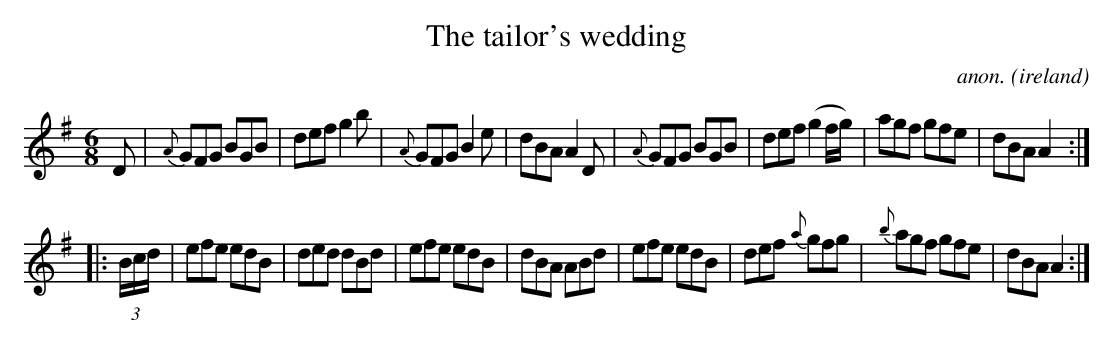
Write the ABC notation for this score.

X:1
T:The tailor's wedding
O:ireland
C:anon.
M:6/8
L:1/8
K:Ador
D|{A}GFG BGB|def g2b|{A}GFG B2e|dBA A2D|{A}GFG BGB|def (g2f/g/)|agf gfe|dBA A2:|
|:(3B/c/d/|efe edB|ded dBd|efe edB|dBA ABd|efe edB|def {a}gfg|{b}agf gfe|dBA A2:|
